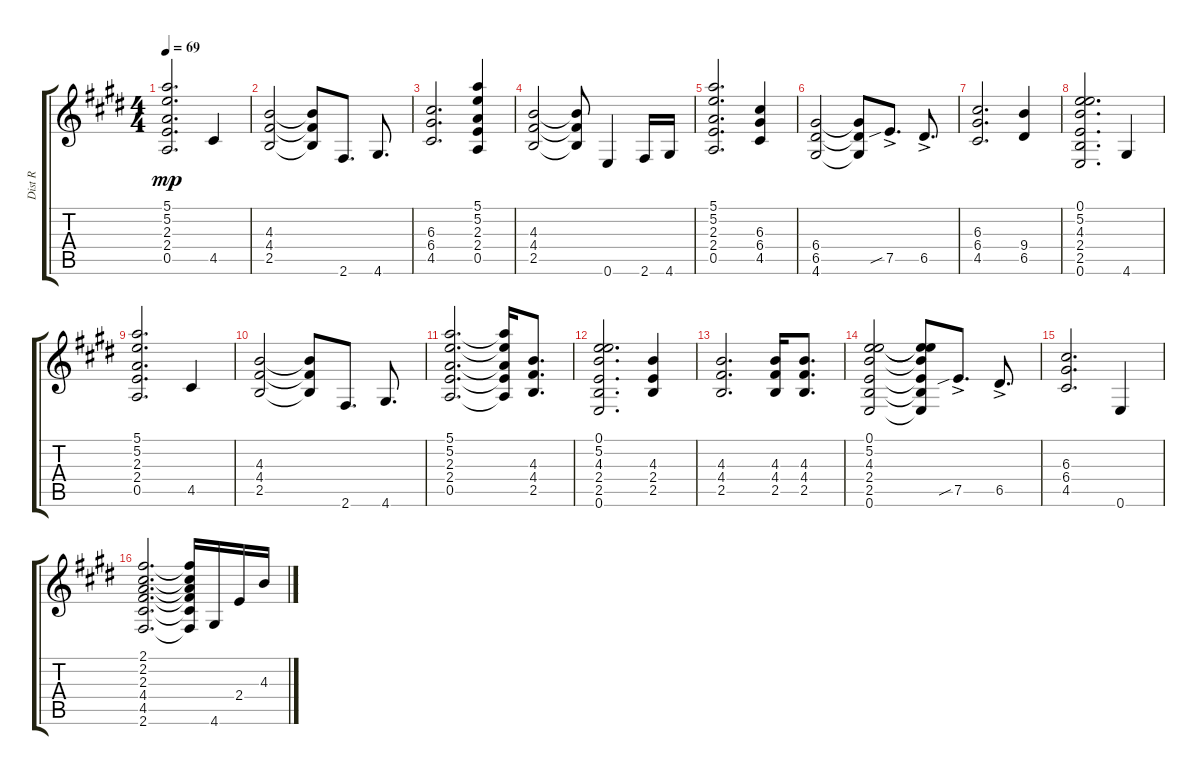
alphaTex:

\track ("Dist R" "Dist R") {mute instrument distortionguitar}
\staff {score tabs}
\tuning (E4 B3 G3 D3 A2 E2) {hide}
\ts (4 4)
\tempo 69
\clef g2
\ks e
(5.1 5.2 2.3 2.4 0.5).2{d dy mp} 4.5.4 |
(4.3 4.4 2.5).2 (4.3{t} 4.4{t} 2.5{t}).8 2.6.8{d} 4.6.8{d} |
(6.3 6.4 4.5).2{d} (5.1 5.2 2.3 2.4 0.5).4 |
(4.3 4.4 2.5).2 (4.3{t} 4.4{t} 2.5{t}).8 0.6.4 2.6.16 4.6.16 |
(5.1 5.2 2.3 2.4 0.5).2{d} (6.3 6.4 4.5).4 |
(6.4 6.5 4.6).2 (6.4{t} 6.5{t} 4.6{t}).8 7.5{sib ac}.8{d} 6.5{ac}.8{d} |
(6.3 6.4 4.5).2{d} (9.4 6.5).4 |
(0.1 5.2 4.3 2.4 2.5 0.6).2{d} 4.6.4 |
(5.1 5.2 2.3 2.4 0.5).2{d} 4.5.4 |
(4.3 4.4 2.5).2 (4.3{t} 4.4{t} 2.5{t}).8 2.6.8{d} 4.6.8{d} |
(5.1 5.2 2.3 2.4 0.5).2{d} (5.1{t} 5.2{t} 2.3{t} 2.4{t} 0.5{t}).16 (4.3 4.4 2.5).8{d} |
(0.1 5.2 4.3 2.4 2.5 0.6).2{d} (4.3 2.4 2.5).4 |
(4.3 4.4 2.5).2{d} (4.3 4.4 2.5).16 (4.3 4.4 2.5).8{d} |
(0.1 5.2 4.3 2.4 2.5 0.6).2 (0.1{t} 5.2{t} 4.3{t} 2.4{t} 2.5{t} 0.6{t}).8 7.5{sib ac}.8{d} 6.5{ac}.8{d} |
(6.3 6.4 4.5).2{d} 0.6.4 |
(2.1 2.2 2.3 4.4 4.5 2.6).2{d} (2.1{t} 2.2{t} 2.3{t} 4.4{t} 4.5{t} 2.6{t}).16 4.6.16 2.4.16 4.3.16
